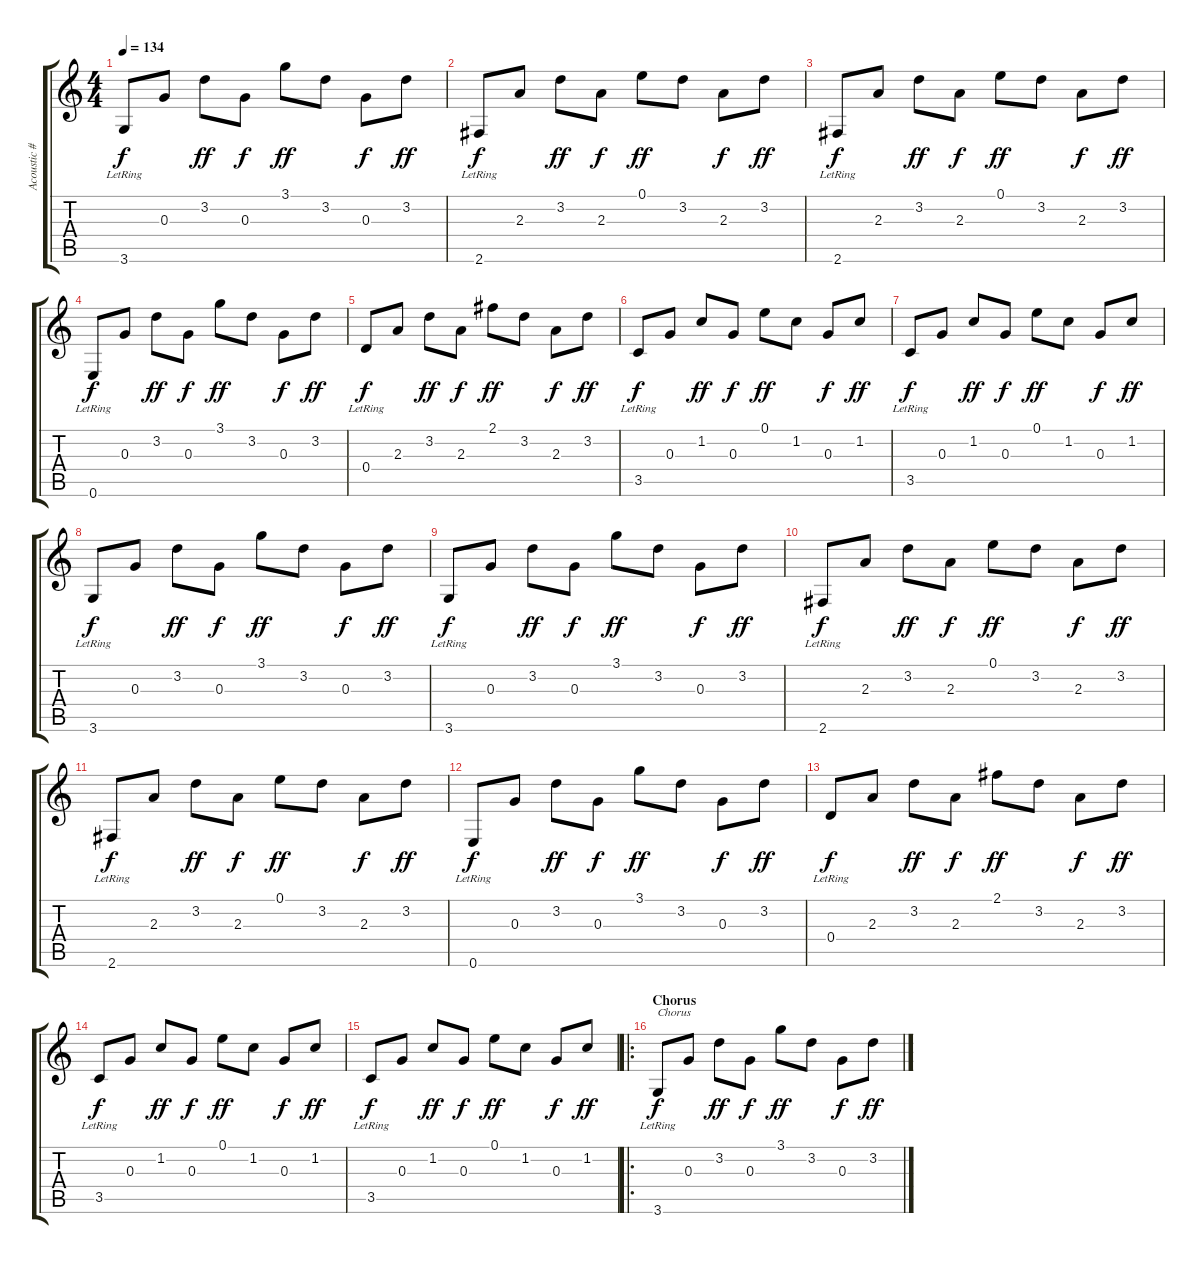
\track ("Acoustic #2" "Acoustic #") {instrument acousticguitarsteel}
\staff {score tabs}
\tuning (E4 B3 G3 D3 A2 E2) {hide}
\ts (4 4)
\tempo 134
\clef g2
\ks c
3.6{lr}.8{dy f} 0.3.8 3.2.8{dy ff} 0.3.8{dy f} 3.1.8{dy ff} 3.2.8 0.3.8{dy f} 3.2.8{dy ff} |
2.6{lr}.8{dy f} 2.3.8 3.2.8{dy ff} 2.3.8{dy f} 0.1.8{dy ff} 3.2.8 2.3.8{dy f} 3.2.8{dy ff} |
2.6{lr}.8{dy f} 2.3.8 3.2.8{dy ff} 2.3.8{dy f} 0.1.8{dy ff} 3.2.8 2.3.8{dy f} 3.2.8{dy ff} |
0.6{lr}.8{dy f} 0.3.8 3.2.8{dy ff} 0.3.8{dy f} 3.1.8{dy ff} 3.2.8 0.3.8{dy f} 3.2.8{dy ff} |
0.4{lr}.8{dy f} 2.3.8 3.2.8{dy ff} 2.3.8{dy f} 2.1.8{dy ff} 3.2.8 2.3.8{dy f} 3.2.8{dy ff} |
3.5{lr}.8{dy f} 0.3.8 1.2.8{dy ff} 0.3.8{dy f} 0.1.8{dy ff} 1.2.8 0.3.8{dy f} 1.2.8{dy ff} |
3.5{lr}.8{dy f} 0.3.8 1.2.8{dy ff} 0.3.8{dy f} 0.1.8{dy ff} 1.2.8 0.3.8{dy f} 1.2.8{dy ff} |
3.6{lr}.8{dy f} 0.3.8 3.2.8{dy ff} 0.3.8{dy f} 3.1.8{dy ff} 3.2.8 0.3.8{dy f} 3.2.8{dy ff} |
3.6{lr}.8{dy f} 0.3.8 3.2.8{dy ff} 0.3.8{dy f} 3.1.8{dy ff} 3.2.8 0.3.8{dy f} 3.2.8{dy ff} |
2.6{lr}.8{dy f} 2.3.8 3.2.8{dy ff} 2.3.8{dy f} 0.1.8{dy ff} 3.2.8 2.3.8{dy f} 3.2.8{dy ff} |
2.6{lr}.8{dy f} 2.3.8 3.2.8{dy ff} 2.3.8{dy f} 0.1.8{dy ff} 3.2.8 2.3.8{dy f} 3.2.8{dy ff} |
0.6{lr}.8{dy f} 0.3.8 3.2.8{dy ff} 0.3.8{dy f} 3.1.8{dy ff} 3.2.8 0.3.8{dy f} 3.2.8{dy ff} |
0.4{lr}.8{dy f} 2.3.8 3.2.8{dy ff} 2.3.8{dy f} 2.1.8{dy ff} 3.2.8 2.3.8{dy f} 3.2.8{dy ff} |
3.5{lr}.8{dy f} 0.3.8 1.2.8{dy ff} 0.3.8{dy f} 0.1.8{dy ff} 1.2.8 0.3.8{dy f} 1.2.8{dy ff} |
3.5{lr}.8{dy f} 0.3.8 1.2.8{dy ff} 0.3.8{dy f} 0.1.8{dy ff} 1.2.8 0.3.8{dy f} 1.2.8{dy ff} |
\ro
\section ("" "Chorus")
3.6{lr}.8{txt "Chorus" dy f} 0.3.8 3.2.8{dy ff} 0.3.8{dy f} 3.1.8{dy ff} 3.2.8 0.3.8{dy f} 3.2.8{dy ff}
